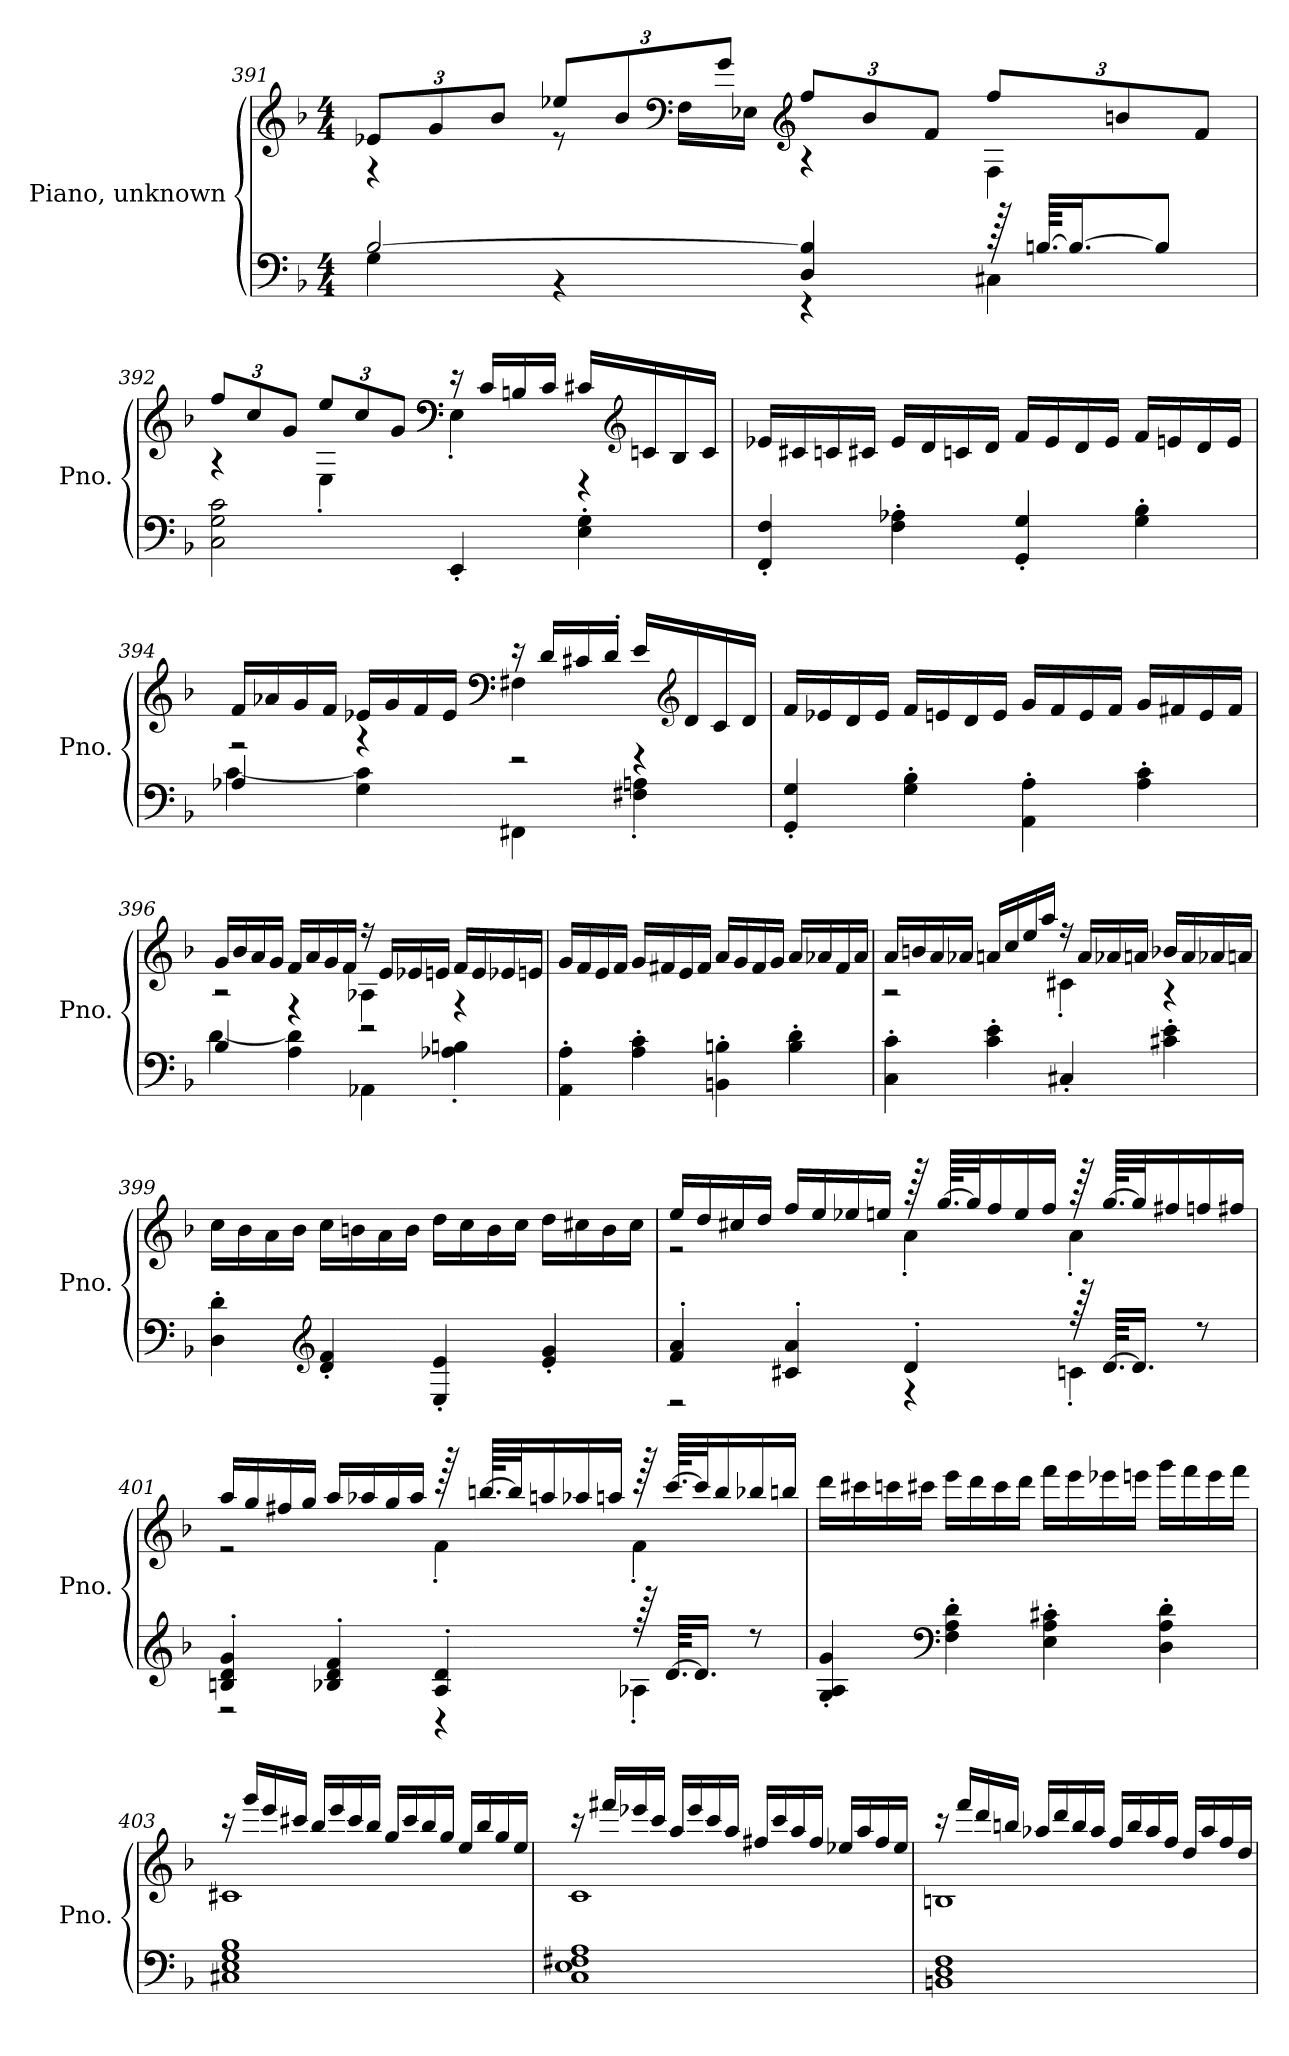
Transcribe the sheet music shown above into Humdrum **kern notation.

**kern	**kern
*part1	*part1
*staff2	*staff1
*I"Piano, unknown	*
*I'Pno.	*
!!LO:PB:g=z
*clefF4	*clefG2
*k[b-]	*k[b-]
*M4/4	*M4/4
=391	=391
*^	*
*	*	*Xbrackettup
*	*	*^
[2B-/	4G\	12e-X/L	4r
.	.	12g/	.
.	.	12b-/J	.
.	4r	12ee-X/L	8r
.	.	12b-/	.
*	*	*clefF4	*
.	.	.	16F\LL
.	.	12g/J	.
.	.	.	16E-X\JJ
*	*	*clefG2	*
4D/ 4B-/]	4r	12ff/L	4r
.	.	12b-/	.
.	.	12f/J	.
128r	4C#X\	12ff/L	4F\
[64.Bn/KKLL	.	.	.
16.B/J_	.	.	.
.	.	12bn/	.
8B/J]	.	.	.
.	.	12f/J	.
*v	*v	*	*
=392	=392	=392
2C\ 2G\ 2c\	12ff/L	4r
.	12cc/	.
.	12g/J	.
.	12ee/L	4E'\
.	12cc/	.
.	12g/J	.
*	*clefF4	*
4EE'/	16r	4E'\
.	16c/LL	.
.	16Bn/	.
.	16c/JJ	.
4E\' 4G\'	16c#X/LL	4r
*	*clefG2	*
.	16cn/	.
.	16B/	.
.	16c/JJ	.
*	*v	*v
!!LO:LB:g=z
=393	=393
4FF/' 4F/'	16e-X/LL
.	16c#X/
.	16cn/
.	16c#X/JJ
4F\' 4A-X\'	16e-/LL
.	16d/
.	16cn/
.	16d/JJ
4GG/' 4G/'	16f/LL
.	16e-/
.	16d/
.	16e-/JJ
4G\' 4B-\'	16f/LL
.	16en/
.	16d/
.	16e/JJ
=394	=394
*^	*^
4A-X/	[4c\	16f/LL	2r
.	.	16a-X/	.
.	.	16g/	.
.	.	16f/JJ	.
4r	4G\ 4c\]	16e-X/LL	.
.	.	16g/	.
.	.	16f/	.
.	.	16e-/JJ	.
*	*	*clefF4	*
2r	4FF#X\	16r	4F#X\
.	.	16d/LL	.
.	.	16c#X/	.
.	.	16d'/JJ	.
.	4F#X\' 4An\'	16e-/LL	4r
*	*	*clefG2	*
.	.	16d/	.
.	.	16c#/	.
.	.	16d/JJ	.
*v	*v	*	*
*	*v	*v
!!LO:LB:g=z
=395	=395
4GG/' 4G/'	16f/LL
.	16e-X/
.	16d/
.	16e-/JJ
4G\' 4B-\'	16f/LL
.	16en/
.	16d/
.	16e/JJ
4AA\' 4A\'	16g/LL
.	16f/
.	16e/
.	16f/JJ
4A\' 4c\'	16g/LL
.	16f#X/
.	16e/
.	16f#/JJ
=396	=396
*^	*^
4B-/	[4d\	16g/LL	2r
.	.	16b-/	.
.	.	16a/	.
.	.	16g/JJ	.
4r	4A\ 4d\]	16f/LL	.
.	.	16a/	.
.	.	16g/	.
.	.	16f/JJ	.
2r	4AA-X\	16r	4A-X\
.	.	16e/LL	.
.	.	16e-X/	.
.	.	16en/JJ	.
.	4A-X\' 4Bn\'	16f/LL	4r
.	.	16e/	.
.	.	16e-X/	.
.	.	16en/JJ	.
*v	*v	*	*
*	*v	*v
!!LO:LB:g=z
=397	=397
4AA\' 4A\'	16g/LL
.	16f/
.	16e/
.	16f/JJ
4A\' 4c\'	16g/LL
.	16f#X/
.	16e/
.	16f#/JJ
4BBn\' 4Bn\'	16a/LL
.	16g/
.	16f#/
.	16g/JJ
4B\' 4d\'	16a/LL
.	16a-X/
.	16f#/
.	16a-/JJ
=398	=398
*	*^
4C\' 4c\'	16a/LL	2r
.	16bn/	.
.	16a/	.
.	16a-X/JJ	.
4c\' 4e\'	16an/LL	.
.	16cc/	.
.	16ee/	.
.	16aa/JJ	.
4C#X'/	16r	4c#X'\
.	16a/LL	.
.	16a-X/	.
.	16an/JJ	.
4c#X\' 4e\'	16b-X/LL	4r
.	16a/	.
.	16a-X/	.
.	16an/JJ	.
*	*v	*v
!!LO:LB:g=z
=399	=399
4D\' 4d\'	16cc\LL
.	16b-\
.	16a\
.	16b-\JJ
*clefG2	*
4d/' 4f/'	16cc\LL
.	16bn\
.	16a\
.	16b\JJ
4E/' 4e/'	16dd\LL
.	16cc\
.	16b\
.	16cc\JJ
4e/' 4g/'	16dd\LL
.	16cc#X\
.	16b\
.	16cc#\JJ
=400	=400
*^	*^
4f/' 4a/'	2r	16ee/LL	2r
.	.	16dd/	.
.	.	16cc#X/	.
.	.	16dd/JJ	.
4c#X/' 4a/'	.	16ff/LL	.
.	.	16ee/	.
.	.	16ee-X/	.
.	.	16een/JJ	.
4d'/	4r	128r	4a'\
.	.	[64.gg/KLLL	.
.	.	32gg/J]	.
.	.	16ff/	.
.	.	16ee/	.
.	.	16ff/JJ	.
128r	4cn'\	128r	4a'\
[64.d/KKLL	.	[64.gg/KLLL	.
16.d/JJ]	.	32gg/J]	.
.	.	16ff#X/	.
8r	.	16ffn/	.
.	.	16ff#X/JJ	.
!!LO:LB:g=z	!!
=401	=401	=401	=401
4Bn/' 4d/' 4g/'	2r	16aa/LL	2r
.	.	16gg/	.
.	.	16ff#X/	.
.	.	16gg/JJ	.
4B-X/' 4d/' 4f/'	.	16aa/LL	.
.	.	16aa-X/	.
.	.	16gg/	.
.	.	16aa-/JJ	.
4A/' 4d/'	4r	128r	4f'\
.	.	[64.bbn/KLLL	.
.	.	32bb/J]	.
.	.	16aan/	.
.	.	16aa-X/	.
.	.	16aan/JJ	.
128r	4A-X'\	128r	4f'\
[64.d/KKLL	.	[64.ccc/KLLL	.
16.d/JJ]	.	32ccc/J]	.
.	.	16bb/	.
8r	.	16bb-X/	.
.	.	16bbn/JJ	.
*v	*v	*	*
*	*v	*v
!!LO:PB:g=z
=402	=402
4G/' 4A/' 4g/'	16ddd\LL
.	16ccc#X\
.	16cccn\
.	16ccc#X\JJ
*clefF4	*
4F\' 4A\' 4d\'	16eee\LL
.	16ddd\
.	16ccc#\
.	16ddd\JJ
4E\' 4A\' 4c#X\'	16fff\LL
.	16eee\
.	16eee-X\
.	16eeen\JJ
4D\' 4A\' 4d\'	16ggg\LL
.	16fff\
.	16eee\
.	16fff\JJ
=403	=403
*	*^
1C#X 1E 1G 1B-	16r	1c#X
.	16ggg/LL	.
.	16eee/	.
.	16ccc#X/JJ	.
.	16bb-/LL	.
.	16eee/	.
.	16ccc#/	.
.	16bb-/JJ	.
.	16gg/LL	.
.	16ccc#/	.
.	16bb-/	.
.	16gg/JJ	.
.	16ee/LL	.
.	16bb-/	.
.	16gg/	.
.	16ee/JJ	.
!!LO:LB:g=z	!!
=404	=404	=404
1C 1E 1F#X 1A	16r	1c
.	16fff#X/LL	.
.	16eee-X/	.
.	16ccc/JJ	.
.	16aa/LL	.
.	16eee-/	.
.	16ccc/	.
.	16aa/JJ	.
.	16ff#X/LL	.
.	16ccc/	.
.	16aa/	.
.	16ff#/JJ	.
.	16ee-X/LL	.
.	16aa/	.
.	16ff#/	.
.	16ee-/JJ	.
=405	=405	=405
1BBn 1D 1F	16r	1Bn
.	16fff/LL	.
.	16ddd/	.
.	16bbn/JJ	.
.	16aa-X/LL	.
.	16ddd/	.
.	16bb/	.
.	16aa-/JJ	.
.	16ff/LL	.
.	16bb/	.
.	16aa-/	.
.	16ff/JJ	.
.	16dd/LL	.
.	16aa-/	.
.	16ff/	.
.	16dd/JJ	.
*	*v	*v
=	=
*-	*-
